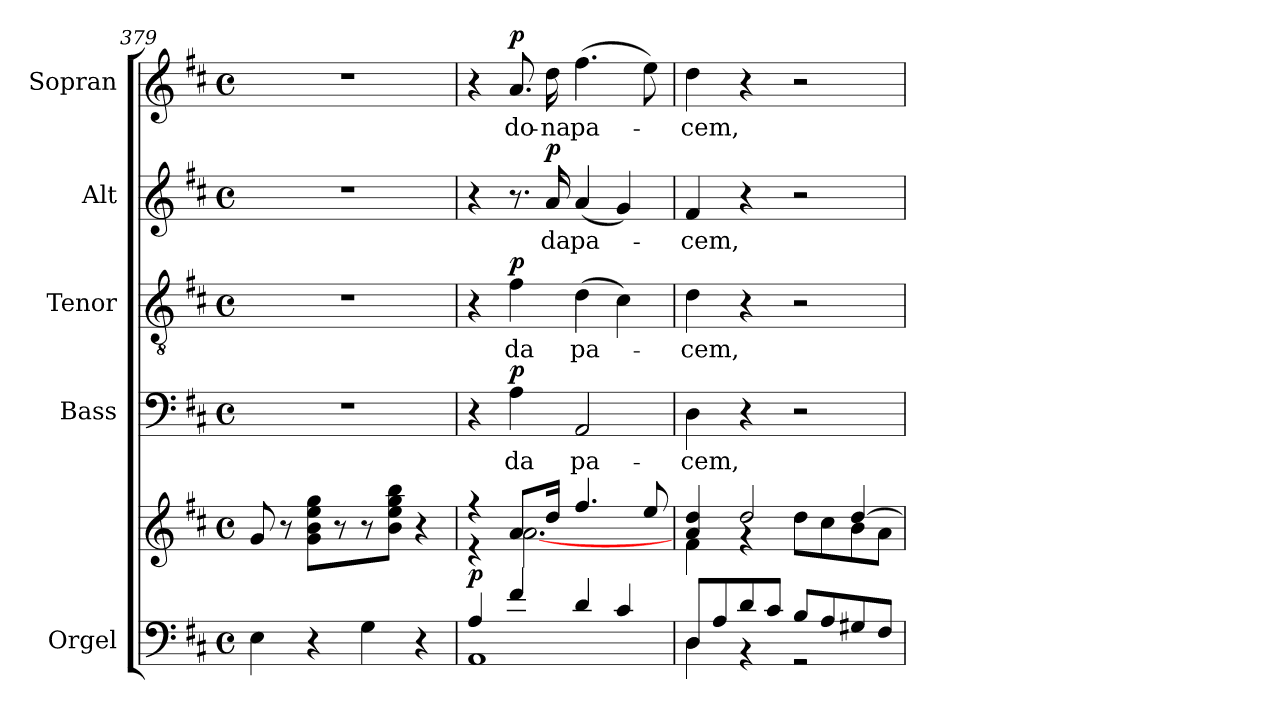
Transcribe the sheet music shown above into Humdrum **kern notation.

**kern	**kern	**dynam	**kern	**text	**dynam	**kern	**text	**dynam	**kern	**text	**dynam	**kern	**text	**dynam
*part5	*part5	*part5	*part4	*part4	*part4	*part3	*part3	*part3	*part2	*part2	*part2	*part1	*part1	*part1
*staff6	*staff5	*staff5/6	*staff4	*staff4	*staff4	*staff3	*staff3	*staff3	*staff2	*staff2	*staff2	*staff1	*staff1	*staff1
*I"Orgel	*	*	*I"Bass	*	*	*I"Tenor	*	*	*I"Alt	*	*	*I"Sopran	*	*
*I'Org.	*	*	*I'B.	*	*	*I'T.	*	*	*I'A.	*	*	*I'S.	*	*
*clefF4	*clefG2	*	*clefF4	*	*	*clefGv2	*	*	*clefG2	*	*	*clefG2	*	*
*k[f#c#]	*k[f#c#]	*	*k[f#c#]	*	*	*k[f#c#]	*	*	*k[f#c#]	*	*	*k[f#c#]	*	*
*D:	*D:	*	*D:	*	*	*D:	*	*	*D:	*	*	*D:	*	*
*M4/4	*M4/4	*	*M4/4	*	*	*M4/4	*	*	*M4/4	*	*	*M4/4	*	*
*met(c)	*met(c)	*	*met(c)	*	*	*met(c)	*	*	*met(c)	*	*	*met(c)	*	*
=379	=379	=379	=379	=379	=379	=379	=379	=379	=379	=379	=379	=379	=379	=379
4E\	8g/	.	1r	.	.	1r	.	.	1r	.	.	1r	.	.
.	8r	.	.	.	.	.	.	.	.	.	.	.	.	.
4r	8g\ 8b\ 8ee\ 8gg\L	.	.	.	.	.	.	.	.	.	.	.	.	.
.	8r	.	.	.	.	.	.	.	.	.	.	.	.	.
4G\	8r	.	.	.	.	.	.	.	.	.	.	.	.	.
.	8b\ 8ee\ 8gg\ 8bb\J	.	.	.	.	.	.	.	.	.	.	.	.	.
4r	4r	.	.	.	.	.	.	.	.	.	.	.	.	.
=380	=380	=380	=380	=380	=380	=380	=380	=380	=380	=380	=380	=380	=380	=380
*^	*^	*	*	*	*	*	*	*	*	*	*	*	*	*
!	!	!	!	!LO:DY:b	!	!	!	!	!	!	!	!	!	!	!	!
4A/	1AA	4r	4r	p	4r	.	.	4r	.	.	4r	.	.	4r	.	.
!	!	!	!	!	!	!LO:LY:b	!LO:DY:a	!	!LO:LY:b	!LO:DY:a	!	!	!	!	!LO:LY:b	!LO:DY:a
4f#/	.	8.a/L	[<2.a\	.	4A\	da	p	4f#\	da	p	8.r	.	.	8.a/	do-	p
!	!	!	!	!	!	!	!	!	!	!	!	!LO:LY:b	!LO:DY:a	!	!LO:LY:b	!
.	.	16dd/Jk	.	.	.	.	.	.	.	.	16a/	da	p	16dd\	-na	.
!	!	!	!	!	!	!LO:LY:b	!	!	!LO:LY:b	!	!	!LO:LY:b	!	!	!LO:LY:b	!
4d/	.	4.ff#/	.	.	2AA/	pa-	.	(>4d\	pa-	.	(<4a/	pa-	.	(>4.ff#\	pa-	.
4c#/	.	.	.	.	.	.	.	4c#\)	.	.	4g/)	.	.	.	.	.
.	.	8ee/	.	.	.	.	.	.	.	.	.	.	.	8ee\)	.	.
=381	=381	=381	=381	=381	=381	=381	=381	=381	=381	=381	=381	=381	=381	=381	=381	=381
!	!	!	!	!	!	!LO:LY:b	!	!	!LO:LY:b	!	!	!LO:LY:b	!	!	!LO:LY:b	!
8D/L	4D\	4a/ 4dd/	4f#\	.	4D\	-cem,	.	4d\	-cem,	.	4f#/	-cem,	.	4dd\	-cem,	.
8A/	.	.	.	.	.	.	.	.	.	.	.	.	.	.	.	.
8d/	4rBB	2dd/	4rf	.	4r	.	.	4r	.	.	4r	.	.	4r	.	.
8c#/J	.	.	.	.	.	.	.	.	.	.	.	.	.	.	.	.
8B/L	2rGG	.	8dd\L	.	2r	.	.	2r	.	.	2r	.	.	2r	.	.
8A/	.	.	8cc#\	.	.	.	.	.	.	.	.	.	.	.	.	.
8G#X/	.	[>4dd/	8b\	.	.	.	.	.	.	.	.	.	.	.	.	.
8F#/J	.	.	8a\J	.	.	.	.	.	.	.	.	.	.	.	.	.
*v	*v	*	*	*	*	*	*	*	*	*	*	*	*	*	*	*
*	*v	*v	*	*	*	*	*	*	*	*	*	*	*	*	*
=	=	=	=	=	=	=	=	=	=	=	=	=	=	=
*-	*-	*-	*-	*-	*-	*-	*-	*-	*-	*-	*-	*-	*-	*-
